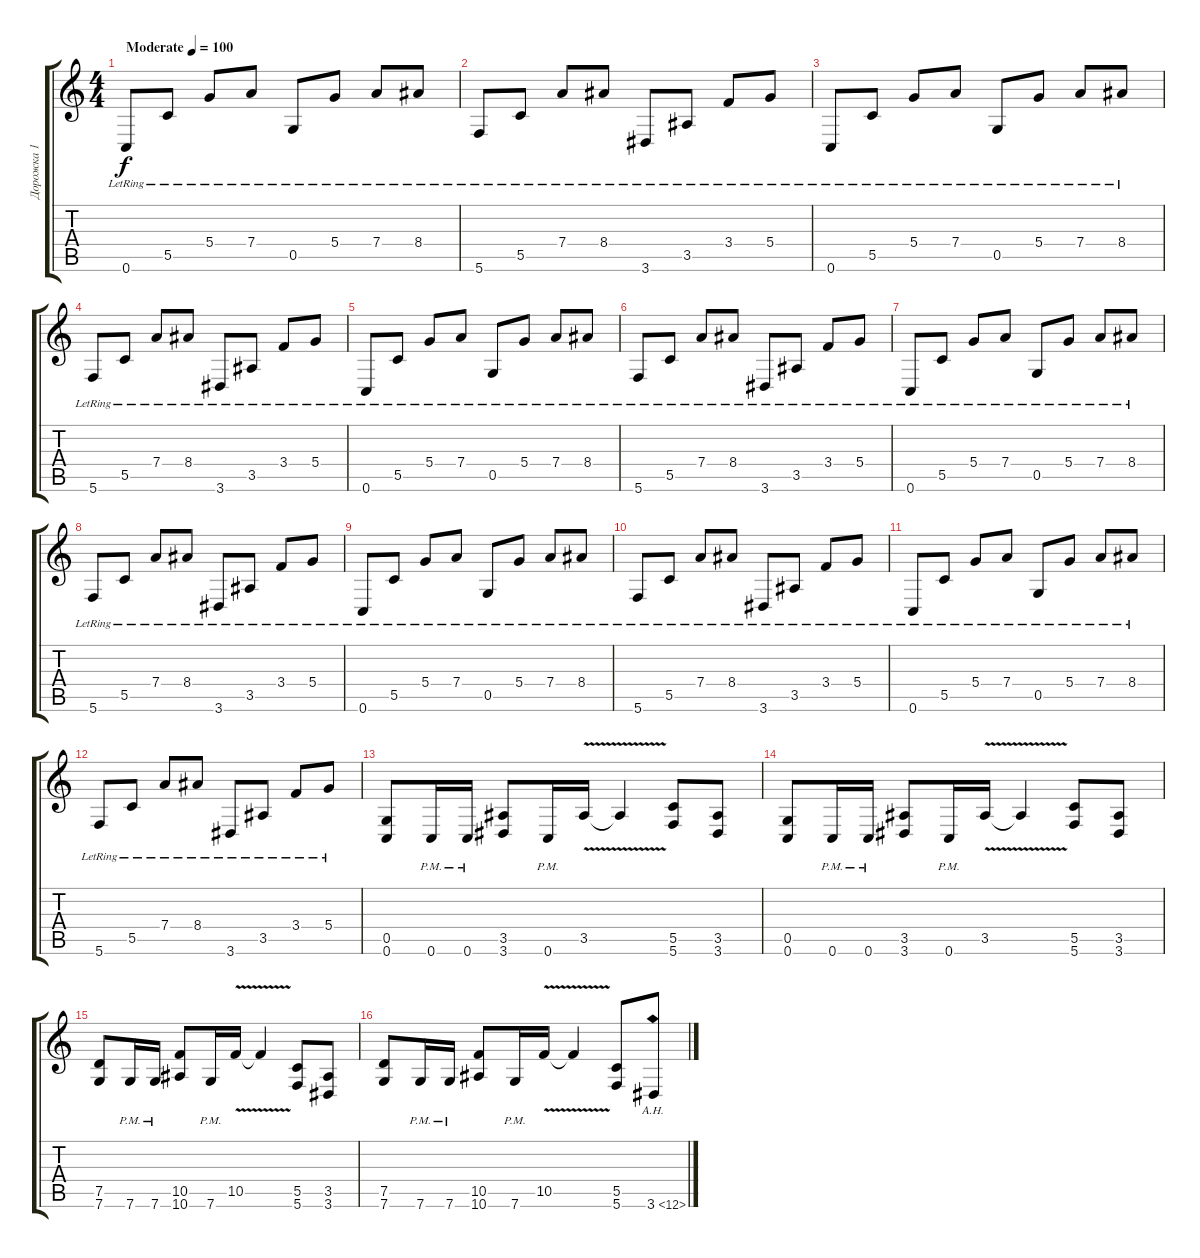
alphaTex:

\track ("Дорожка 1" "Дорожка 1") {instrument electricguitarclean}
\staff {score tabs}
\tuning (E4 B3 G3 D3 G2 C2) {hide}
\ts (4 4)
\tempo (100 "Moderate")
\clef g2
\ks c
0.6{lr}.8{dy f instrument electricguitarclean} 5.5{lr}.8 5.4{lr}.8 7.4{lr}.8 0.5{lr}.8 5.4{lr}.8 7.4{lr}.8 8.4{lr}.8 |
5.6{lr}.8 5.5{lr}.8 7.4{lr}.8 8.4{lr}.8 3.6{lr}.8 3.5{lr}.8 3.4{lr}.8 5.4{lr}.8 |
0.6{lr}.8 5.5{lr}.8 5.4{lr}.8 7.4{lr}.8 0.5{lr}.8 5.4{lr}.8 7.4{lr}.8 8.4{lr}.8 |
5.6{lr}.8 5.5{lr}.8 7.4{lr}.8 8.4{lr}.8 3.6{lr}.8 3.5{lr}.8 3.4{lr}.8 5.4{lr}.8 |
0.6{lr}.8 5.5{lr}.8 5.4{lr}.8 7.4{lr}.8 0.5{lr}.8 5.4{lr}.8 7.4{lr}.8 8.4{lr}.8 |
5.6{lr}.8 5.5{lr}.8 7.4{lr}.8 8.4{lr}.8 3.6{lr}.8 3.5{lr}.8 3.4{lr}.8 5.4{lr}.8 |
0.6{lr}.8 5.5{lr}.8 5.4{lr}.8 7.4{lr}.8 0.5{lr}.8 5.4{lr}.8 7.4{lr}.8 8.4{lr}.8 |
5.6{lr}.8 5.5{lr}.8 7.4{lr}.8 8.4{lr}.8 3.6{lr}.8 3.5{lr}.8 3.4{lr}.8 5.4{lr}.8 |
0.6{lr}.8 5.5{lr}.8 5.4{lr}.8 7.4{lr}.8 0.5{lr}.8 5.4{lr}.8 7.4{lr}.8 8.4{lr}.8 |
5.6{lr}.8 5.5{lr}.8 7.4{lr}.8 8.4{lr}.8 3.6{lr}.8 3.5{lr}.8 3.4{lr}.8 5.4{lr}.8 |
0.6{lr}.8 5.5{lr}.8 5.4{lr}.8 7.4{lr}.8 0.5{lr}.8 5.4{lr}.8 7.4{lr}.8 8.4{lr}.8 |
5.6{lr}.8 5.5{lr}.8 7.4{lr}.8 8.4{lr}.8 3.6{lr}.8 3.5{lr}.8 3.4{lr}.8 5.4{lr}.8 |
(0.5 0.6).8{instrument distortionguitar} 0.6{pm}.16 0.6{pm}.16 (3.5 3.6).8 0.6{pm}.16 3.5{v}.16 3.5{t}.4 (5.5 5.6).8 (3.5 3.6).8 |
(0.5 0.6).8 0.6{pm}.16 0.6{pm}.16 (3.5 3.6).8 0.6{pm}.16 3.5{v}.16 3.5{t}.4 (5.5 5.6).8 (3.5 3.6).8 |
(7.5 7.6).8 7.6{pm}.16 7.6{pm}.16 (10.5 10.6).8 7.6{pm}.16 10.5{v}.16 10.5{t}.4 (5.5 5.6).8 (3.5 3.6).8 |
(7.5 7.6).8 7.6{pm}.16 7.6{pm}.16 (10.5 10.6).8 7.6{pm}.16 10.5{v}.16 10.5{t}.4 (5.5 5.6).8 3.6{ah 9}.8
